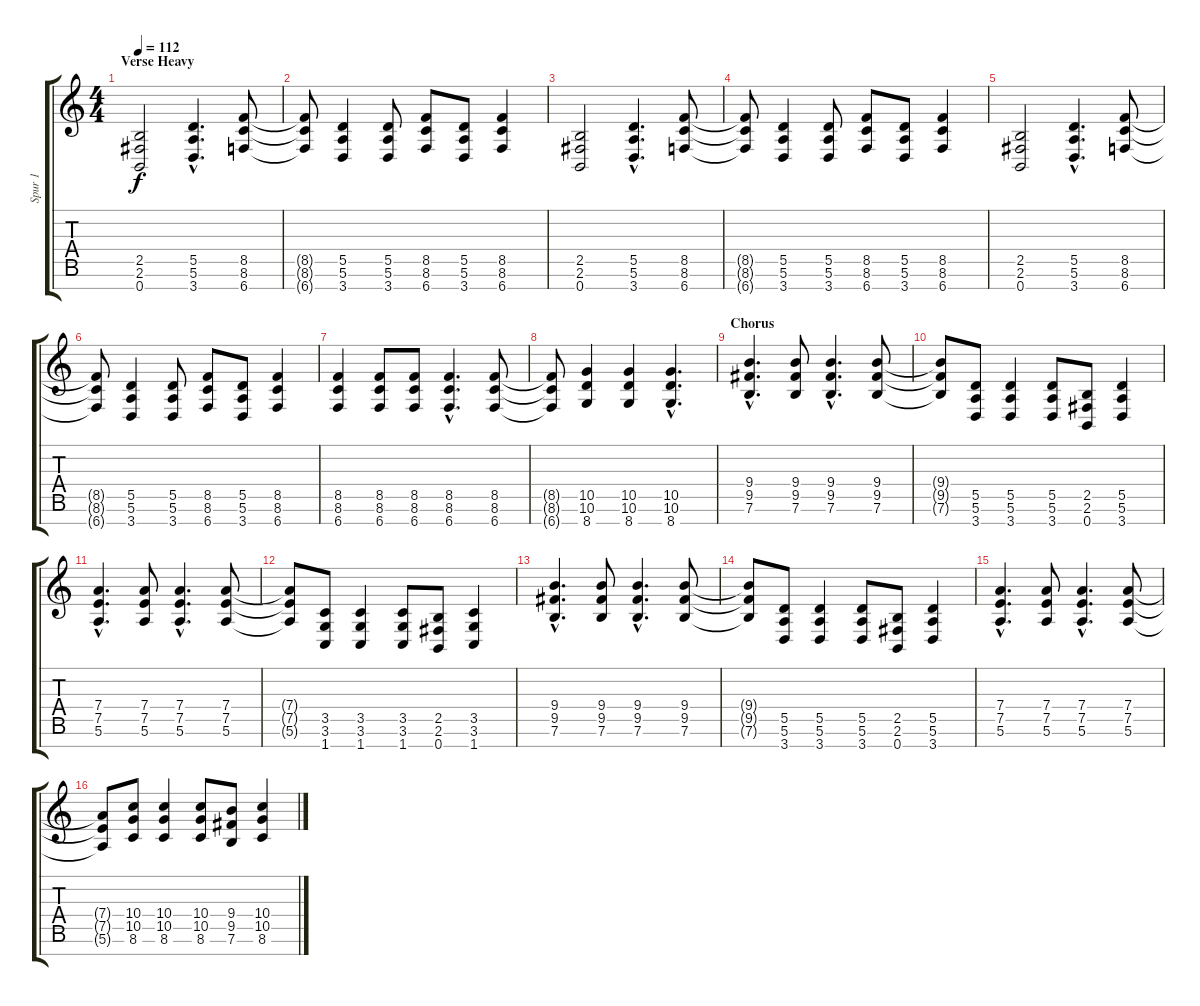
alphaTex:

\track ("Spur 1" "Spur 1") {instrument electricguitarclean}
\staff {score tabs}
\tuning (E4 B3 G3 D3 A2 E2 B1) {hide}
\ts (4 4)
\section ("" "Verse Heavy")
\tempo 112
\clef g2
\ks c
(2.5 2.6 0.7).2{dy f instrument distortionguitar} (5.5{hac} 5.6{hac} 3.7{hac}).4{d} (8.5 8.6 6.7).8 |
(8.5{t} 8.6{t} 6.7{t}).8 (5.5 5.6 3.7).4 (5.5 5.6 3.7).8 (8.5 8.6 6.7).8 (5.5 5.6 3.7).8 (8.5 8.6 6.7).4 |
(2.5 2.6 0.7).2{instrument distortionguitar} (5.5{hac} 5.6{hac} 3.7{hac}).4{d} (8.5 8.6 6.7).8 |
(8.5{t} 8.6{t} 6.7{t}).8 (5.5 5.6 3.7).4 (5.5 5.6 3.7).8 (8.5 8.6 6.7).8 (5.5 5.6 3.7).8 (8.5 8.6 6.7).4 |
(2.5 2.6 0.7).2{instrument distortionguitar} (5.5{hac} 5.6{hac} 3.7{hac}).4{d} (8.5 8.6 6.7).8 |
(8.5{t} 8.6{t} 6.7{t}).8 (5.5 5.6 3.7).4 (5.5 5.6 3.7).8 (8.5 8.6 6.7).8 (5.5 5.6 3.7).8 (8.5 8.6 6.7).4 |
(8.5 8.6 6.7).4{instrument distortionguitar} (8.5 8.6 6.7).8 (8.5 8.6 6.7).8 (8.5{hac} 8.6{hac} 6.7{hac}).4{d} (8.5 8.6 6.7).8 |
(8.5{t} 8.6{t} 6.7{t}).8 (10.5 10.6 8.7).4 (10.5 10.6 8.7).4 (10.5{hac} 10.6{hac} 8.7{hac}).4{d} |
\section ("" "Chorus")
(9.4{hac} 9.5{hac} 7.6{hac}).4{d instrument distortionguitar} (9.4 9.5 7.6).8 (9.4{hac} 9.5{hac} 7.6{hac}).4{d} (9.4 9.5 7.6).8 |
(9.4{t} 9.5{t} 7.6{t}).8 (5.5 5.6 3.7).8 (5.5 5.6 3.7).4 (5.5 5.6 3.7).8 (2.5 2.6 0.7).8 (5.5 5.6 3.7).4 |
(7.4{hac} 7.5{hac} 5.6{hac}).4{d instrument distortionguitar} (7.4 7.5 5.6).8 (7.4{hac} 7.5{hac} 5.6{hac}).4{d} (7.4 7.5 5.6).8 |
(7.4{t} 7.5{t} 5.6{t}).8 (3.5 3.6 1.7).8 (3.5 3.6 1.7).4 (3.5 3.6 1.7).8 (2.5 2.6 0.7).8 (3.5 3.6 1.7).4 |
(9.4{hac} 9.5{hac} 7.6{hac}).4{d instrument distortionguitar} (9.4 9.5 7.6).8 (9.4{hac} 9.5{hac} 7.6{hac}).4{d} (9.4 9.5 7.6).8 |
(9.4{t} 9.5{t} 7.6{t}).8 (5.5 5.6 3.7).8 (5.5 5.6 3.7).4 (5.5 5.6 3.7).8 (2.5 2.6 0.7).8 (5.5 5.6 3.7).4 |
(7.4{hac} 7.5{hac} 5.6{hac}).4{d instrument distortionguitar} (7.4 7.5 5.6).8 (7.4{hac} 7.5{hac} 5.6{hac}).4{d} (7.4 7.5 5.6).8 |
(7.4{t} 7.5{t} 5.6{t}).8 (10.4 10.5 8.6).8 (10.4 10.5 8.6).4 (10.4 10.5 8.6).8 (9.4 9.5 7.6).8 (10.4 10.5 8.6).4
